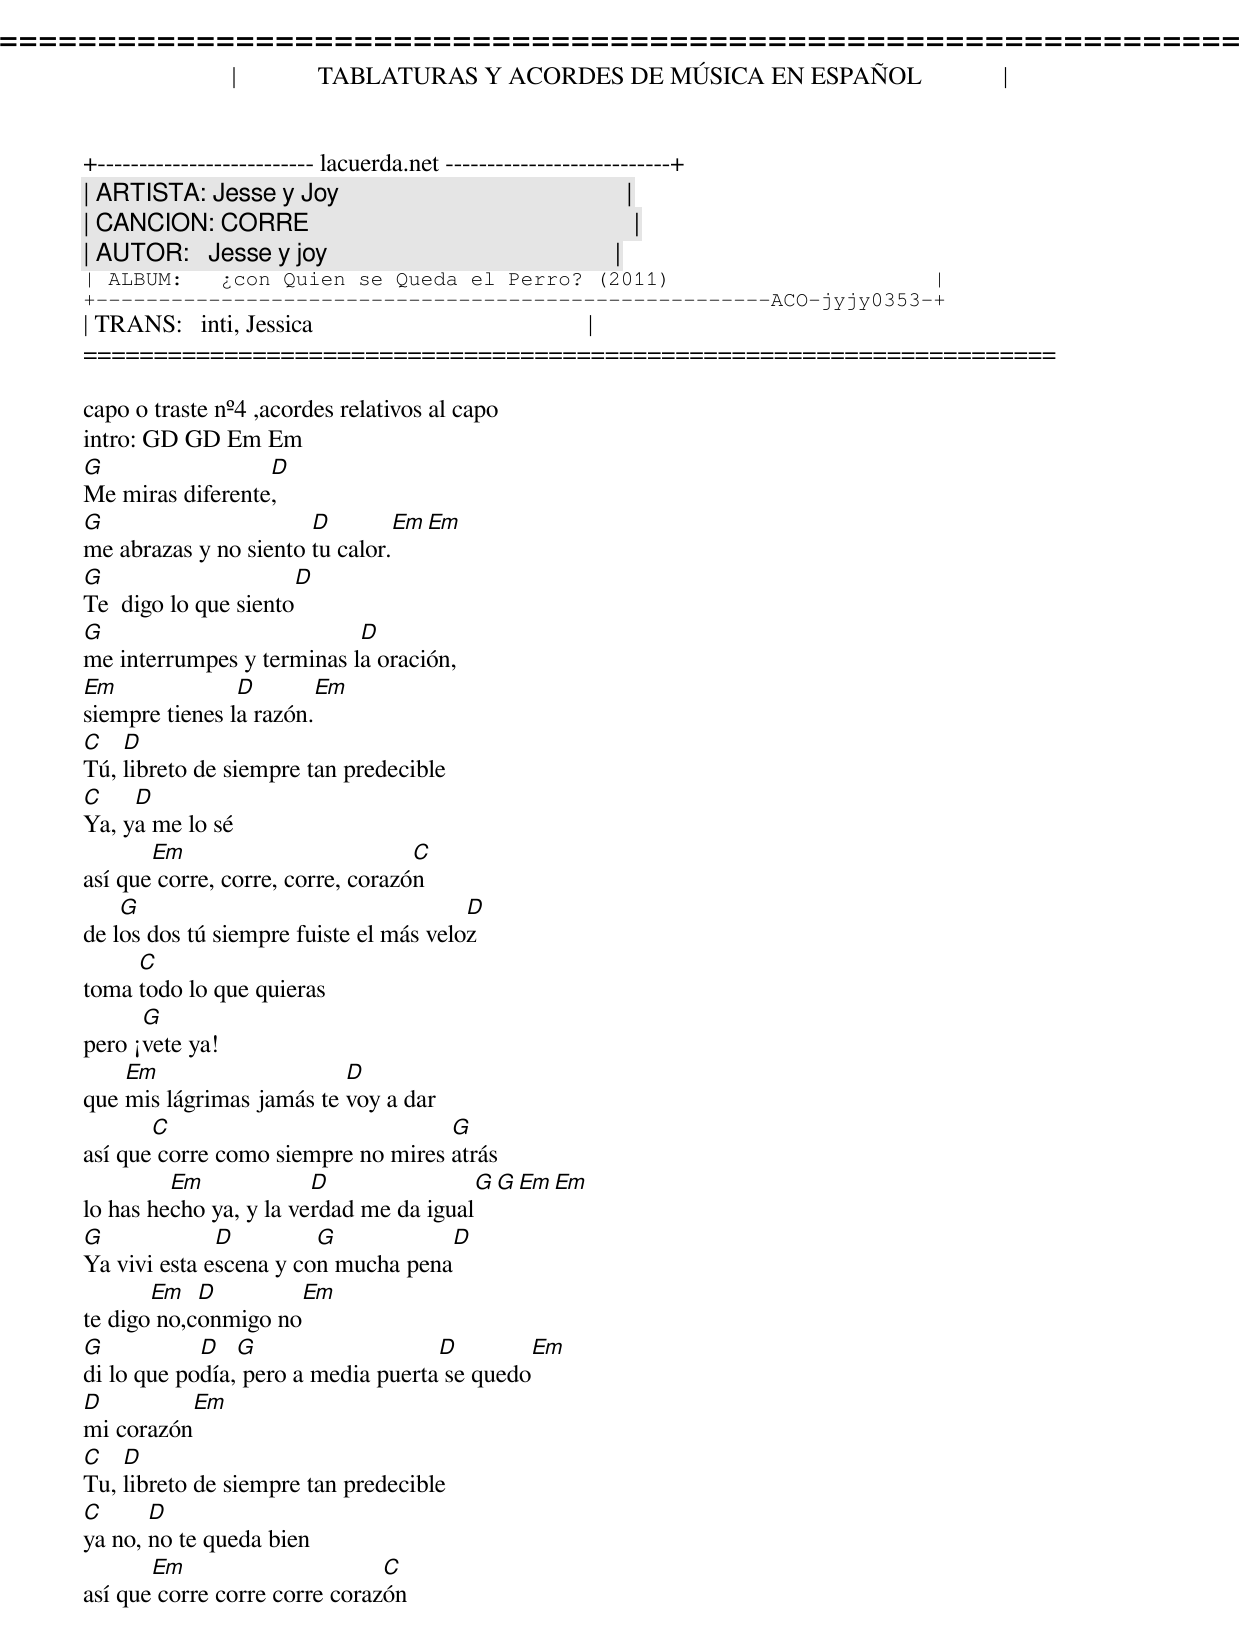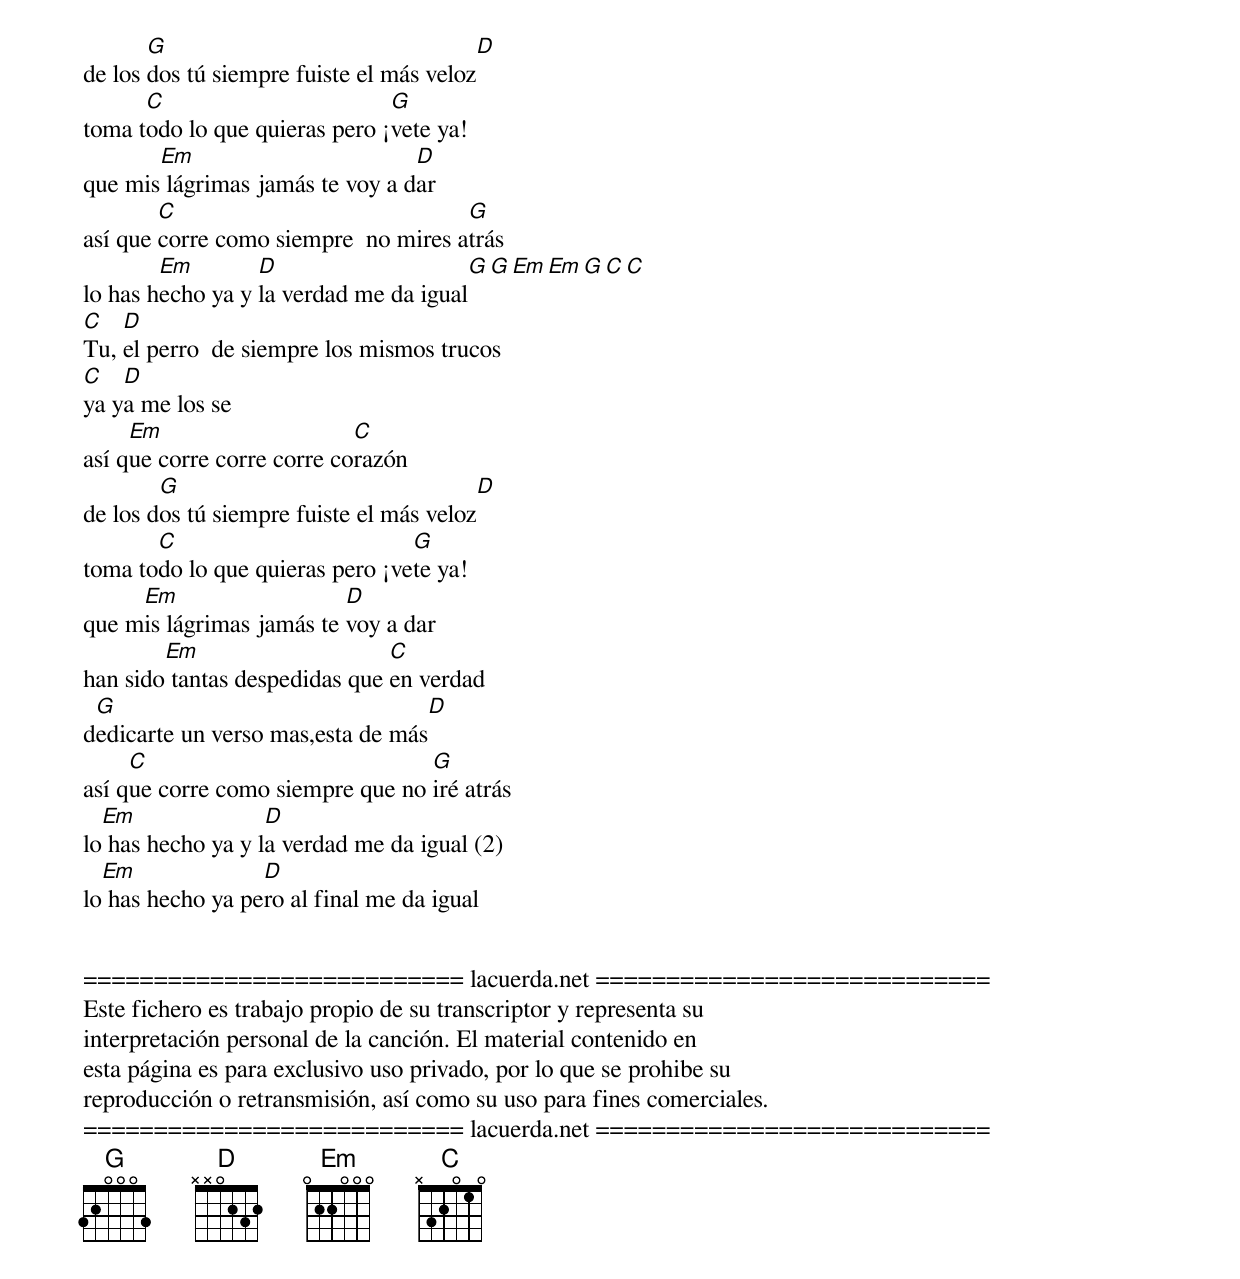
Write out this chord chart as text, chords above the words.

=====================================================================
|             TABLATURAS Y ACORDES DE MÚSICA EN ESPAÑOL             |
+-------------------------- lacuerda.net ---------------------------+
| ARTISTA: Jesse y Joy                                              |
| CANCION: CORRE                                                    |
| AUTOR:   Jesse y joy                                              |
| ALBUM:   ¿con Quien se Queda el Perro? (2011)                     |
+------------------------------------------------------ACO-jyjy0353-+
| TRANS:   inti, Jessica                                            |
=====================================================================

capo o traste nº4 ,acordes relativos al capo
intro: GD GD Em Em
G                 D
Me miras diferente,
G                      D         Em Em
me abrazas y no siento tu calor.
G                     D
Te  digo lo que siento
G                          D
me interrumpes y terminas la oración,
Em              D        Em
siempre tienes la razón.
C   D
Tú, libreto de siempre tan predecible
C    D
Ya, ya me lo sé
       Em                          C
así que corre, corre, corre, corazón
    G                                   D
de los dos tú siempre fuiste el más veloz
     C
toma todo lo que quieras
      G
pero ¡vete ya!
    Em                    D
que mis lágrimas jamás te voy a dar
       C                            G
así que corre como siempre no mires atrás
         Em             D                G G Em Em
lo has hecho ya, y la verdad me da igual
G             D         G            D
Ya vivi esta escena y con mucha pena
       Em   D        Em
te digo no,conmigo no
G           D   G                   D        Em
di lo que podía, pero a media puerta se quedo
D         Em
mi corazón
C   D
Tu, libreto de siempre tan predecible
C      D
ya no, no te queda bien
       Em                      C
así que corre corre corre corazón
       G                                 D
de los dos tú siempre fuiste el más veloz
      C                        G
toma todo lo que quieras pero ¡vete ya!
       Em                        D
que mis lágrimas jamás te voy a dar
        C                             G
así que corre como siempre  no mires atrás
        Em        D                     G G Em Em G C C
lo has hecho ya y la verdad me da igual
C   D
Tu, el perro  de siempre los mismos trucos
C   D
ya ya me los se
     Em                     C
así que corre corre corre corazón
        G                                D
de los dos tú siempre fuiste el más veloz
       C                         G
toma todo lo que quieras pero ¡vete ya!
     Em                   D
que mis lágrimas jamás te voy a dar
        Em                     C
han sido tantas despedidas que en verdad
 G                                D
dedicarte un verso mas,esta de más
     C                            G
así que corre como siempre que no iré atrás
  Em               D
lo has hecho ya y la verdad me da igual (2)
  Em              D
lo has hecho ya pero al final me da igual


=========================== lacuerda.net ============================
Este fichero es trabajo propio de su transcriptor y representa su
interpretación personal de la canción. El material contenido en
esta página es para exclusivo uso privado, por lo que se prohibe su
reproducción o retransmisión, así como su uso para fines comerciales.
=========================== lacuerda.net ============================
